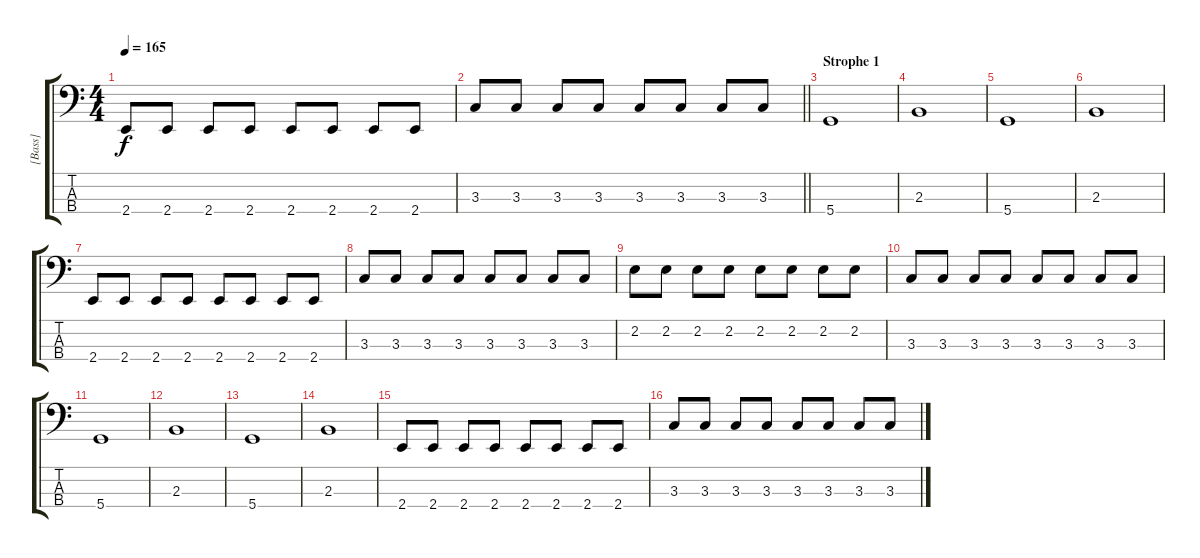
\track ("[Bass]" "[Bass]") {instrument electricbassfinger}
\staff {score tabs}
\tuning (G2 D2 A1 D1) {hide}
\ts (4 4)
\tempo 165
\clef f4
\ks c
2.4.8{dy f} 2.4.8 2.4.8 2.4.8 2.4.8 2.4.8 2.4.8 2.4.8 |
\barLineRight lightlight
3.3.8 3.3.8 3.3.8 3.3.8 3.3.8 3.3.8 3.3.8 3.3.8 |
\section ("" "Strophe 1")
5.4.1 |
2.3.1 |
5.4.1 |
2.3.1 |
2.4.8 2.4.8 2.4.8 2.4.8 2.4.8 2.4.8 2.4.8 2.4.8 |
3.3.8 3.3.8 3.3.8 3.3.8 3.3.8 3.3.8 3.3.8 3.3.8 |
2.2.8 2.2.8 2.2.8 2.2.8 2.2.8 2.2.8 2.2.8 2.2.8 |
3.3.8 3.3.8 3.3.8 3.3.8 3.3.8 3.3.8 3.3.8 3.3.8 |
5.4.1 |
2.3.1 |
5.4.1 |
2.3.1 |
2.4.8 2.4.8 2.4.8 2.4.8 2.4.8 2.4.8 2.4.8 2.4.8 |
3.3.8 3.3.8 3.3.8 3.3.8 3.3.8 3.3.8 3.3.8 3.3.8
